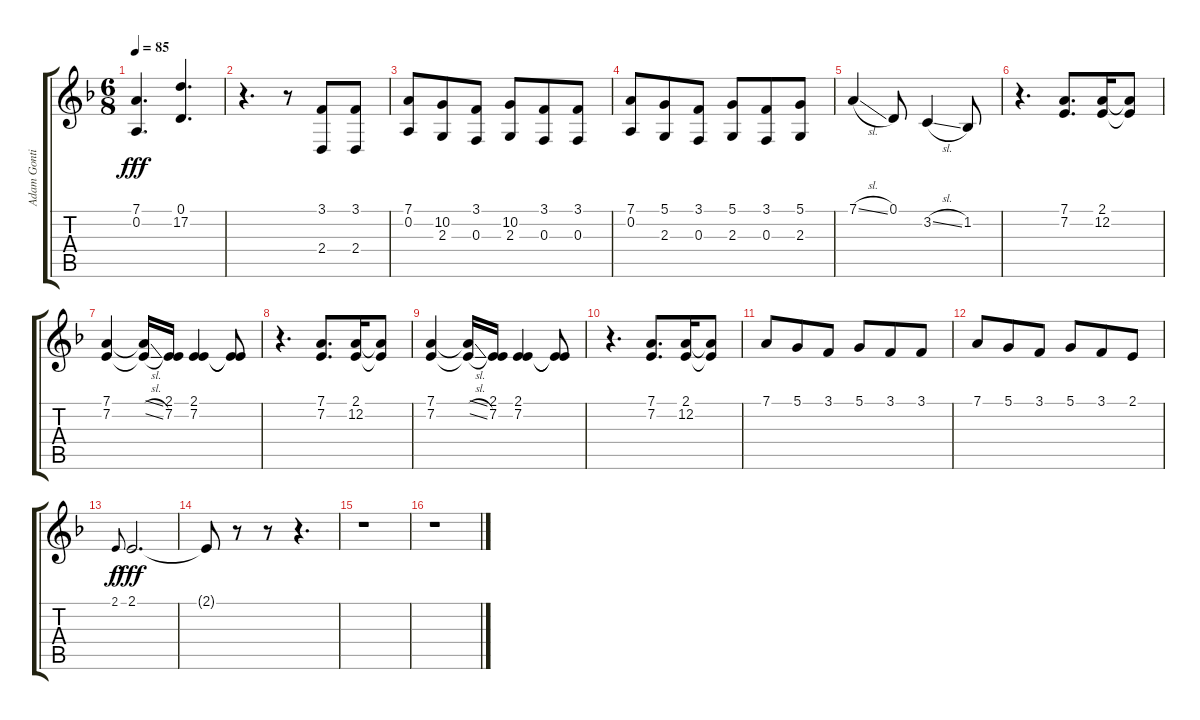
\track ("Adam Gontier (Vocals)" "Adam Gonti") {instrument lead2sawtooth}
\staff {score tabs}
\tuning (D4 A3 F3 C3 G2 C2) {hide}
\ts (6 8)
\tempo 85
\clef g2
\ks f
(7.1 0.2).4{d dy fff} (0.1 17.2).4{d} |
r.4{d} r.8 (3.1 2.4).8 (3.1 2.4).8 |
(7.1 0.2).8 (10.2 2.3).8 (3.1 0.3).8 (10.2 2.3).8 (3.1 0.3).8 (3.1 0.3).8 |
(7.1 0.2).8 (5.1 2.3).8 (3.1 0.3).8 (5.1 2.3).8 (3.1 0.3).8 (5.1 2.3).8 |
7.1{sl}.4 0.1.8 3.2{sl}.4 1.2.8 |
r.4{d} (7.1 7.2).8{d} (2.1 12.2).16 (2.1{t} 12.2{t}).8 |
(7.1 7.2).4 (7.1{sl t} 7.2{sl t}).16 (2.1 7.2).16 (2.1 7.2).4 (2.1{t} 7.2{t}).8 |
r.4{d} (7.1 7.2).8{d} (2.1 12.2).16 (2.1{t} 12.2{t}).8 |
(7.1 7.2).4 (7.1{sl t} 7.2{sl t}).16 (2.1 7.2).16 (2.1 7.2).4 (2.1{t} 7.2{t}).8 |
r.4{d} (7.1 7.2).8{d} (2.1 12.2).16 (2.1{t} 12.2{t}).8 |
7.1.8 5.1.8 3.1.8 5.1.8 3.1.8 3.1.8 |
7.1.8 5.1.8 3.1.8 5.1.8 3.1.8 2.1.8 |
2.1.8{gr onbeat dy f} 2.1.2{d dy fff} |
2.1{t}.8 r.8 r.8 r.4{d} |
r.1 |
r.1
